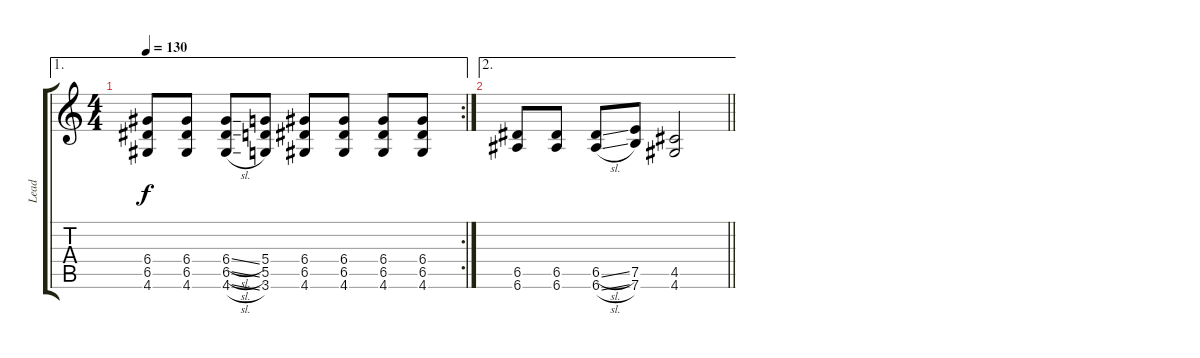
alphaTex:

\track ("Lead" "Lead") {instrument overdrivenguitar}
\staff {score tabs}
\tuning (E4 B3 G3 D3 A2 E2) {hide}
\ae 1
\rc 2
\ts (4 4)
\tempo 130
\clef g2
\ks c
(6.4 6.5 4.6).8{dy f} (6.4 6.5 4.6).8 (6.4{sl} 6.5{sl} 4.6{sl}).8 (5.4 5.5 3.6).8 (6.4 6.5 4.6).8 (6.4 6.5 4.6).8 (6.4 6.5 4.6).8 (6.4 6.5 4.6).8 |
\ae 2
\barLineRight lightlight
(6.5 6.6).8 (6.5 6.6).8 (6.5{sl} 6.6{sl}).8 (7.5 7.6).8 (4.5 4.6).2
